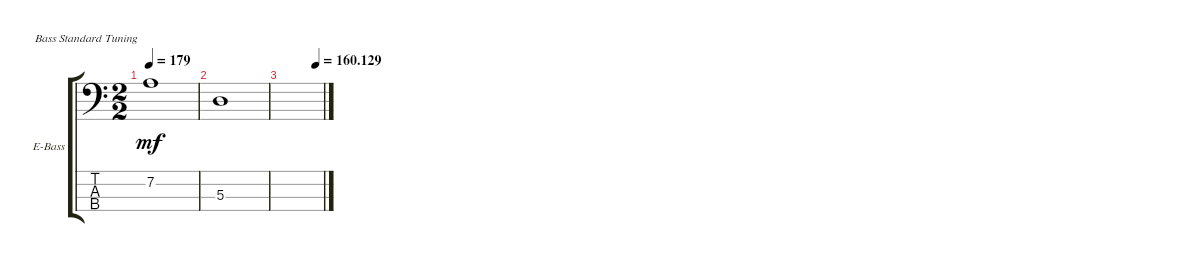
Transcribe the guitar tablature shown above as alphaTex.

\defaultSystemsLayout 4
\bracketExtendMode groupsimilarinstruments
\firstSystemTrackNameOrientation horizontal
\otherSystemsTrackNameOrientation horizontal
\track ("Electric Bass" "E-Bass") {instrument electricbassfinger}
\staff {score tabs}
\tuning (G2 D2 A1 E1)
\ts (2 2)
\tempo 179
\clef f4
\ks c
7.2.1{dy mf} |
5.3.1 |
\tempo (160.129 0.833333)
